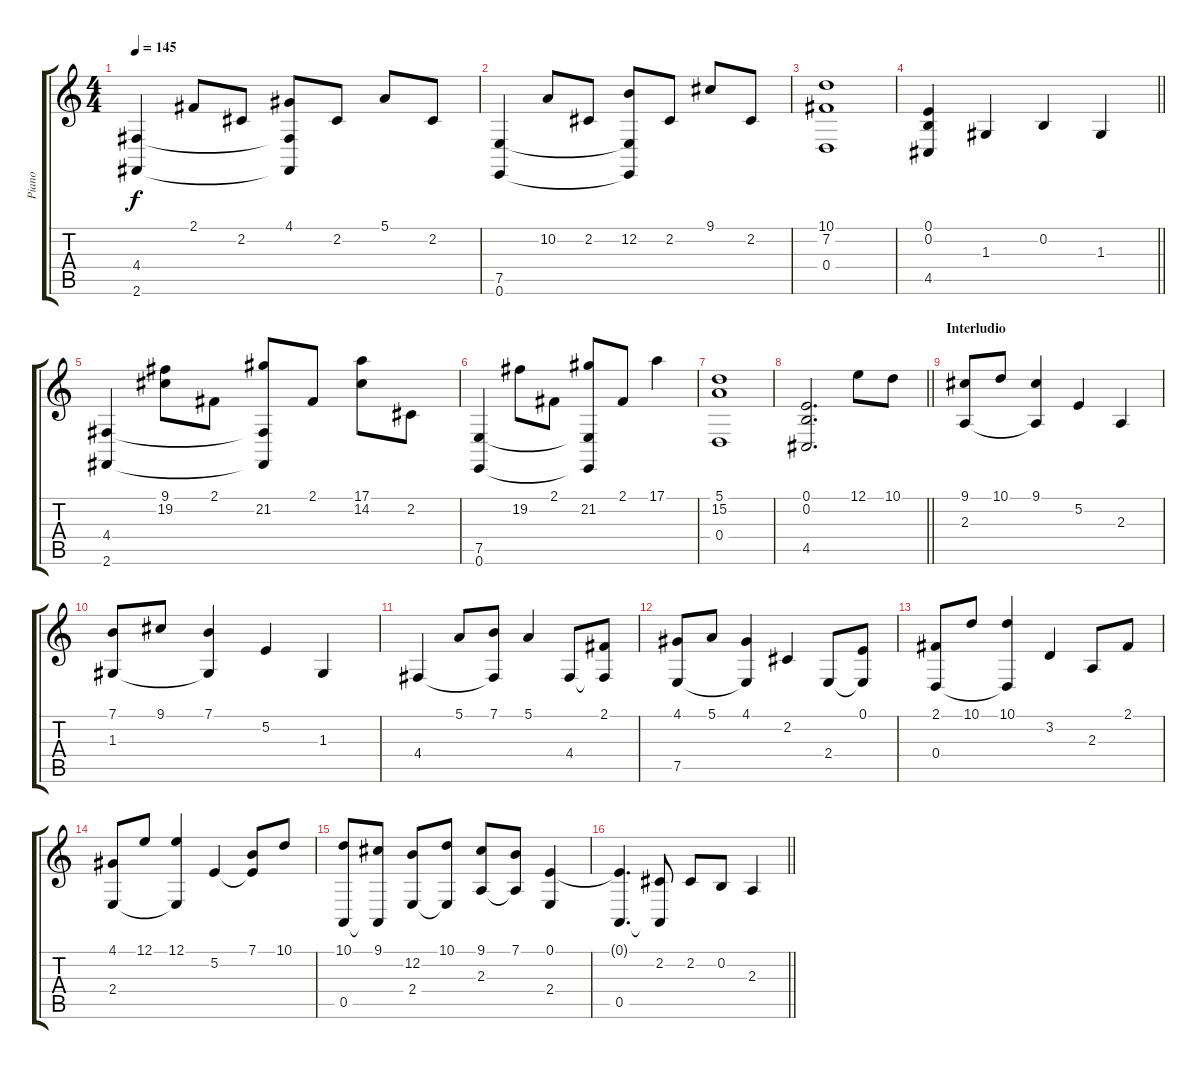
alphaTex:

\track ("Piano" "Piano") {instrument brightacousticpiano}
\staff {score tabs}
\tuning (E4 B3 G3 D3 A2 E2) {hide}
\ts (4 4)
\tempo 145
\clef g2
\ks c
(4.4 2.6).4{dy f} 2.1.8 2.2.8 (4.1 4.4{t} 2.6{t}).8 2.2.8 5.1.8 2.2.8 |
(7.5 0.6).4 10.2.8 2.2.8 (12.2 7.5{t} 0.6{t}).8 2.2.8 9.1.8 2.2.8 |
(10.1 7.2 0.4).1 |
\barLineRight lightlight
(0.1 0.2 4.5).4 1.3.4 0.2.4 1.3.4 |
(4.4 2.6).4 (9.1 19.2).8 2.1.8 (21.2 4.4{t} 2.6{t}).8 2.1.8 (17.1 14.2).8 2.2.8 |
(7.5 0.6).4 19.2.8 2.1.8 (21.2 7.5{t} 0.6{t}).8 2.1.8 17.1.4 |
(5.1 15.2 0.4).1 |
\barLineRight lightlight
(0.1 0.2 4.5).2{d} 12.1.8 10.1.8 |
\section ("" "Interludio")
(9.1 2.3).8 10.1.8 (9.1 2.3{t}).4 5.2.4 2.3.4 |
(7.1 1.3).8 9.1.8 (7.1 1.3{t}).4 5.2.4 1.3.4 |
4.4.4 5.1.8 (7.1 4.4{t}).8 5.1.4 4.4.8 (2.1 4.4{t}).8 |
(4.1 7.5).8 5.1.8 (4.1 7.5{t}).4 2.2.4 2.4.8 (0.1 2.4{t}).8 |
(2.1 0.4).8 10.1.8 (10.1 0.4{t}).4 3.2.4 2.3.8 2.1.8 |
(4.1 2.4).8 12.1.8 (12.1 2.4{t}).4 5.2.4 (7.1 5.2{t}).8 10.1.8 |
(10.1 0.5).8 (9.1 0.5{t}).8 (12.2 2.4).8 (10.1 2.4{t}).8 (9.1 2.3).8 (7.1 2.3{t}).8 (0.1 2.4).4 |
\barLineRight lightlight
(0.1{t} 0.5).4{d} (2.2 0.5{t}).8 2.2.8 0.2.8 2.3.4
